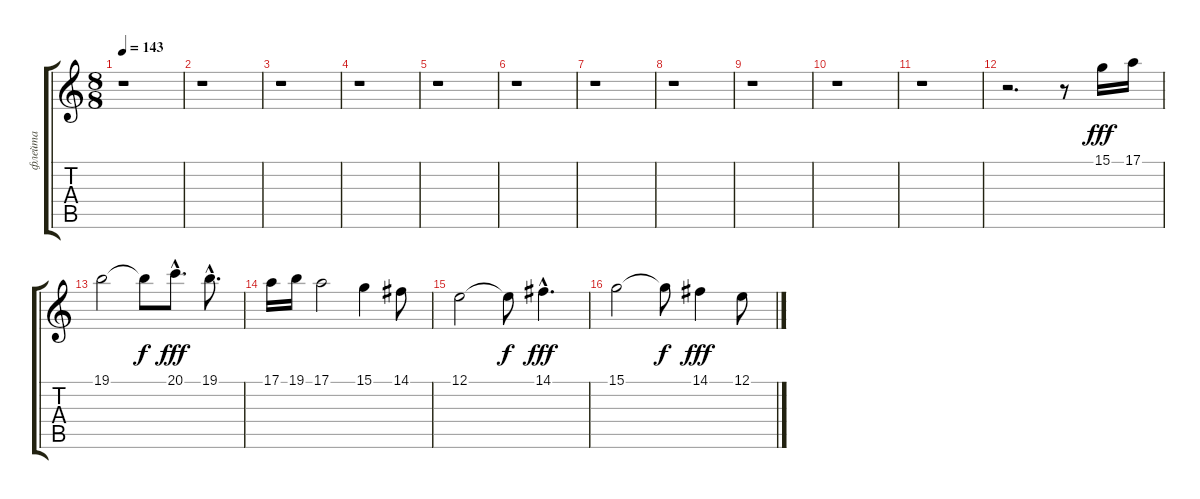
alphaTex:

\track ("флейта" "флейта") {instrument flute}
\staff {score tabs}
\tuning (E4 B3 G3 D3 A2 E2) {hide}
\ts (8 8)
\tempo 143
\clef g2
\ks c
r.1{dy fff} |
r.1 |
r.1 |
r.1 |
r.1 |
r.1 |
r.1 |
r.1 |
r.1 |
r.1 |
r.1 |
r.2{d} r.8 15.1.16 17.1.16 |
19.1.2 19.1{t}.8{dy f} 20.1{hac}.8{d dy fff} 19.1{hac}.8{d} |
17.1.16 19.1.16 17.1.2 15.1.4 14.1.8 |
12.1.2 12.1{t}.8{dy f} 14.1{hac}.4{d dy fff} |
15.1.2 15.1{t}.8{dy f} 14.1.4{dy fff volume 13} 12.1.8{volume 13}
